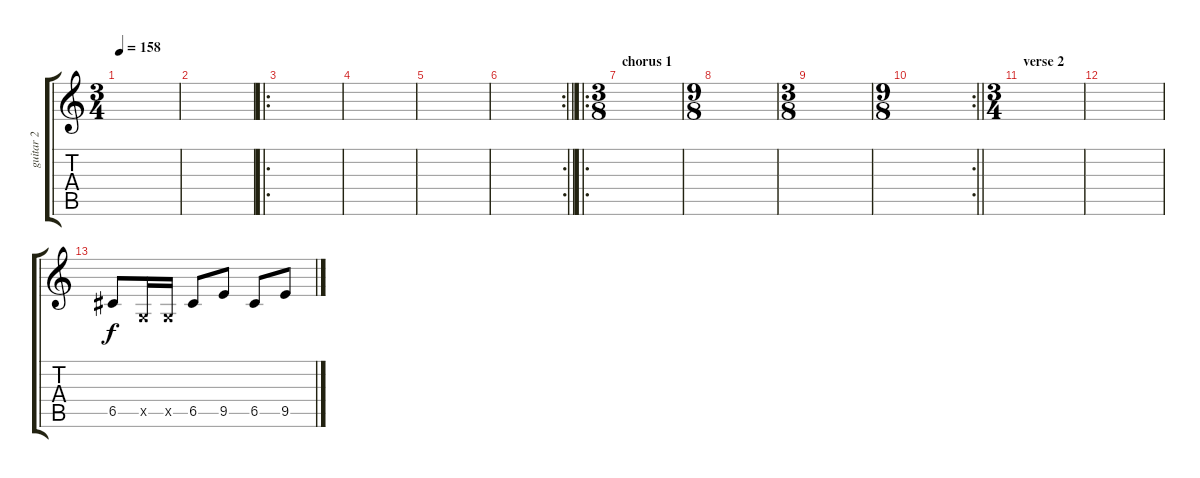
\track ("guitar 2" "guitar 2") {instrument distortionguitar}
\staff {score tabs}
\tuning (D4 A3 F3 C3 G2 D2) {hide}
\ts (3 4)
\tempo 158
\clef g2
\ks c
|
|
\ro
|
|
|
\rc 2
\barLineRight lightlight
|
\ro
\ts (3 8)
\section ("" "chorus 1")
|
\ts (9 8)
|
\ts (3 8)
|
\rc 2
\ts (9 8)
\barLineRight lightlight
|
\ts (3 4)
\section ("" "verse 2")
|
|
6.5.8 0.5{x}.16 0.5{x}.16 6.5.8 9.5.8 6.5.8 9.5.8
